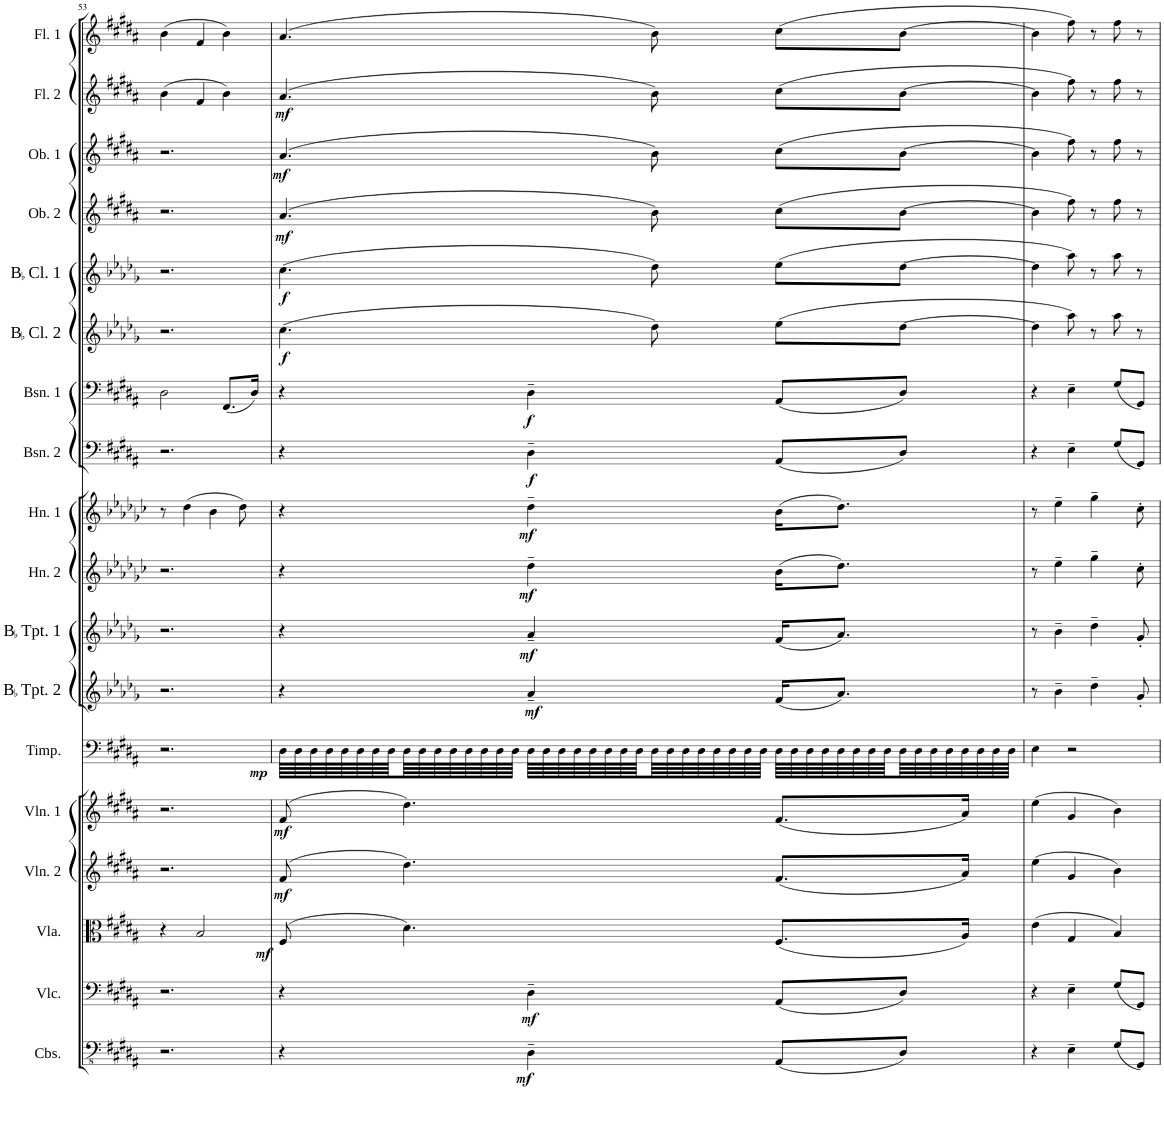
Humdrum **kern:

**kern	**dynam	**kern	**dynam	**kern	**dynam	**kern	**dynam	**kern	**dynam	**kern	**dynam	**kern	**dynam	**kern	**dynam	**kern	**dynam	**kern	**dynam	**kern	**dynam	**kern	**dynam	**kern	**dynam	**kern	**dynam	**kern	**dynam	**kern	**dynam	**kern	**dynam	**kern
*part18	*part18	*part17	*part17	*part16	*part16	*part15	*part15	*part14	*part14	*part13	*part13	*part12	*part12	*part11	*part11	*part10	*part10	*part9	*part9	*part8	*part8	*part7	*part7	*part6	*part6	*part5	*part5	*part4	*part4	*part3	*part3	*part2	*part2	*part1
*staff18	*staff18	*staff17	*staff17	*staff16	*staff16	*staff15	*staff15	*staff14	*staff14	*staff13	*staff13	*staff12	*staff12	*staff11	*staff11	*staff10	*staff10	*staff9	*staff9	*staff8	*staff8	*staff7	*staff7	*staff6	*staff6	*staff5	*staff5	*staff4	*staff4	*staff3	*staff3	*staff2	*staff2	*staff1
*I"Contrabass	*	*I"Violoncello	*	*I"Viola	*	*I"Violin 2	*	*I"Violin 1	*	*I"Timpani (D#, F#, E)	*	*I"BaccidentalFlat Trumpet 2	*	*I"BaccidentalFlat Trumpet 1	*	*I"Horn 2	*	*I"Horn 1	*	*I"Bassoon 2	*	*I"Bassoon 1	*	*I"BaccidentalFlat Clarinet 2	*	*I"BaccidentalFlat Clarinet 1	*	*I"Oboe 2	*	*I"Oboe 1	*	*I"Flute 2	*	*I"Flute 1
*I'Cbs.	*	*I'Vlc.	*	*I'Vla.	*	*I'Vln. 2	*	*I'Vln. 1	*	*I'Timp.	*	*I'BaccidentalFlat Tpt. 2	*	*I'BaccidentalFlat Tpt. 1	*	*I'Hn. 2	*	*I'Hn. 1	*	*I'Bsn. 2	*	*I'Bsn. 1	*	*I'BaccidentalFlat Cl. 2	*	*I'BaccidentalFlat Cl. 1	*	*I'Ob. 2	*	*I'Ob. 1	*	*I'Fl. 2	*	*I'Fl. 1
!!LO:PB:g=z
*clefFv4	*	*clefF4	*	*clefC3	*	*clefG2	*	*clefG2	*	*clefF4	*	*clefG2	*	*clefG2	*	*clefG2	*	*clefG2	*	*clefF4	*	*clefF4	*	*clefG2	*	*clefG2	*	*clefG2	*	*clefG2	*	*clefG2	*	*clefG2
*	*	*	*	*	*	*	*	*	*	*	*	*Trd1c2	*	*Trd1c2	*	*Trd4c7	*	*Trd4c7	*	*	*	*	*	*Trd1c2	*	*Trd1c2	*	*	*	*	*	*	*	*
*k[f#c#g#d#a#]	*	*k[f#c#g#d#a#]	*	*k[f#c#g#d#a#]	*	*k[f#c#g#d#a#]	*	*k[f#c#g#d#a#]	*	*k[f#c#g#d#a#]	*	*k[b-e-a-d-g-]	*	*k[b-e-a-d-g-]	*	*k[b-e-a-d-g-c-]	*	*k[b-e-a-d-g-c-]	*	*k[f#c#g#d#a#]	*	*k[f#c#g#d#a#]	*	*k[b-e-a-d-g-]	*	*k[b-e-a-d-g-]	*	*k[f#c#g#d#a#]	*	*k[f#c#g#d#a#]	*	*k[f#c#g#d#a#]	*	*k[f#c#g#d#a#]
*M3/4	*	*M3/4	*	*M3/4	*	*M3/4	*	*M3/4	*	*M3/4	*	*M3/4	*	*M3/4	*	*M3/4	*	*M3/4	*	*M3/4	*	*M3/4	*	*M3/4	*	*M3/4	*	*M3/4	*	*M3/4	*	*M3/4	*	*M3/4
=53	=53	=53	=53	=53	=53	=53	=53	=53	=53	=53	=53	=53	=53	=53	=53	=53	=53	=53	=53	=53	=53	=53	=53	=53	=53	=53	=53	=53	=53	=53	=53	=53	=53	=53
2.r	.	2.r	.	4r	.	2.r	.	2.r	.	2.r	.	2.r	.	2.r	.	2.r	.	8r	.	2.r	.	2D#\	.	2.r	.	2.r	.	2.r	.	2.r	.	(4b\	.	(4b\
.	.	.	.	.	.	.	.	.	.	.	.	.	.	.	.	.	.	(4dd-\	.	.	.	.	.	.	.	.	.	.	.	.	.	.	.	.
.	.	.	.	2B/	.	.	.	.	.	.	.	.	.	.	.	.	.	.	.	.	.	.	.	.	.	.	.	.	.	.	.	4f#/	.	4f#/
.	.	.	.	.	.	.	.	.	.	.	.	.	.	.	.	.	.	4b-\	.	.	.	.	.	.	.	.	.	.	.	.	.	.	.	.
.	.	.	.	.	.	.	.	.	.	.	.	.	.	.	.	.	.	.	.	.	.	(8.FF#/L	.	.	.	.	.	.	.	.	.	4b\)	.	4b\)
.	.	.	.	.	.	.	.	.	.	.	.	.	.	.	.	.	.	8dd-\)	.	.	.	.	.	.	.	.	.	.	.	.	.	.	.	.
.	.	.	.	.	.	.	.	.	.	.	.	.	.	.	.	.	.	.	.	.	.	16D#/Jk)	.	.	.	.	.	.	.	.	.	.	.	.
=54	=54	=54	=54	=54	=54	=54	=54	=54	=54	=54	=54	=54	=54	=54	=54	=54	=54	=54	=54	=54	=54	=54	=54	=54	=54	=54	=54	=54	=54	=54	=54	=54	=54	=54
!	!	!	!	!	!LO:DY:b	!	!LO:DY:b	!	!LO:DY:b	!	!LO:DY:b	!	!	!	!	!	!	!	!	!	!	!	!	!	!LO:DY:b	!	!LO:DY:b	!	!LO:DY:b	!	!LO:DY:b	!	!LO:DY:b	!
4r	.	4r	.	(8F#/	mf	(8f#/	mf	(8f#/	mf	64D#\LLLL	mp	4r	.	4r	.	4r	.	4r	.	4r	.	4r	.	(4.cc\	f	(4.cc\	f	(4.a#/	mf	(4.a#/	mf	(4.a#/	mf	(4.a#/
.	.	.	.	.	.	.	.	.	.	64D#\	.	.	.	.	.	.	.	.	.	.	.	.	.	.	.	.	.	.	.	.	.	.	.	.
.	.	.	.	.	.	.	.	.	.	64D#\	.	.	.	.	.	.	.	.	.	.	.	.	.	.	.	.	.	.	.	.	.	.	.	.
.	.	.	.	.	.	.	.	.	.	64D#\	.	.	.	.	.	.	.	.	.	.	.	.	.	.	.	.	.	.	.	.	.	.	.	.
.	.	.	.	.	.	.	.	.	.	64D#\	.	.	.	.	.	.	.	.	.	.	.	.	.	.	.	.	.	.	.	.	.	.	.	.
.	.	.	.	.	.	.	.	.	.	64D#\	.	.	.	.	.	.	.	.	.	.	.	.	.	.	.	.	.	.	.	.	.	.	.	.
.	.	.	.	.	.	.	.	.	.	64D#\	.	.	.	.	.	.	.	.	.	.	.	.	.	.	.	.	.	.	.	.	.	.	.	.
.	.	.	.	.	.	.	.	.	.	64D#\	.	.	.	.	.	.	.	.	.	.	.	.	.	.	.	.	.	.	.	.	.	.	.	.
.	.	.	.	4.d#\)	.	4.dd#\)	.	4.dd#\)	.	64D#\	.	.	.	.	.	.	.	.	.	.	.	.	.	.	.	.	.	.	.	.	.	.	.	.
.	.	.	.	.	.	.	.	.	.	64D#\	.	.	.	.	.	.	.	.	.	.	.	.	.	.	.	.	.	.	.	.	.	.	.	.
.	.	.	.	.	.	.	.	.	.	64D#\	.	.	.	.	.	.	.	.	.	.	.	.	.	.	.	.	.	.	.	.	.	.	.	.
.	.	.	.	.	.	.	.	.	.	64D#\	.	.	.	.	.	.	.	.	.	.	.	.	.	.	.	.	.	.	.	.	.	.	.	.
.	.	.	.	.	.	.	.	.	.	64D#\	.	.	.	.	.	.	.	.	.	.	.	.	.	.	.	.	.	.	.	.	.	.	.	.
.	.	.	.	.	.	.	.	.	.	64D#\	.	.	.	.	.	.	.	.	.	.	.	.	.	.	.	.	.	.	.	.	.	.	.	.
.	.	.	.	.	.	.	.	.	.	64D#\	.	.	.	.	.	.	.	.	.	.	.	.	.	.	.	.	.	.	.	.	.	.	.	.
.	.	.	.	.	.	.	.	.	.	64D#\JJJJ	.	.	.	.	.	.	.	.	.	.	.	.	.	.	.	.	.	.	.	.	.	.	.	.
!	!LO:DY:b	!	!LO:DY:b	!	!	!	!	!	!	!	!	!	!LO:DY:b	!	!LO:DY:b	!	!LO:DY:b	!	!LO:DY:b	!	!LO:DY:b	!	!LO:DY:b	!	!	!	!	!	!	!	!	!	!	!
4DD#~\	mf	4D#~\	mf	.	.	.	.	.	.	64D#\LLLL	.	4a-~/	mf	4a-~/	mf	4dd-~\	mf	4dd-~\	mf	4D#~\	f	4D#~\	f	.	.	.	.	.	.	.	.	.	.	.
.	.	.	.	.	.	.	.	.	.	64D#\	.	.	.	.	.	.	.	.	.	.	.	.	.	.	.	.	.	.	.	.	.	.	.	.
.	.	.	.	.	.	.	.	.	.	64D#\	.	.	.	.	.	.	.	.	.	.	.	.	.	.	.	.	.	.	.	.	.	.	.	.
.	.	.	.	.	.	.	.	.	.	64D#\	.	.	.	.	.	.	.	.	.	.	.	.	.	.	.	.	.	.	.	.	.	.	.	.
.	.	.	.	.	.	.	.	.	.	64D#\	.	.	.	.	.	.	.	.	.	.	.	.	.	.	.	.	.	.	.	.	.	.	.	.
.	.	.	.	.	.	.	.	.	.	64D#\	.	.	.	.	.	.	.	.	.	.	.	.	.	.	.	.	.	.	.	.	.	.	.	.
.	.	.	.	.	.	.	.	.	.	64D#\	.	.	.	.	.	.	.	.	.	.	.	.	.	.	.	.	.	.	.	.	.	.	.	.
.	.	.	.	.	.	.	.	.	.	64D#\	.	.	.	.	.	.	.	.	.	.	.	.	.	.	.	.	.	.	.	.	.	.	.	.
.	.	.	.	.	.	.	.	.	.	64D#\	.	.	.	.	.	.	.	.	.	.	.	.	.	8dd-\)	.	8dd-\)	.	8b\)	.	8b\)	.	8b\)	.	8b\)
.	.	.	.	.	.	.	.	.	.	64D#\	.	.	.	.	.	.	.	.	.	.	.	.	.	.	.	.	.	.	.	.	.	.	.	.
.	.	.	.	.	.	.	.	.	.	64D#\	.	.	.	.	.	.	.	.	.	.	.	.	.	.	.	.	.	.	.	.	.	.	.	.
.	.	.	.	.	.	.	.	.	.	64D#\	.	.	.	.	.	.	.	.	.	.	.	.	.	.	.	.	.	.	.	.	.	.	.	.
.	.	.	.	.	.	.	.	.	.	64D#\	.	.	.	.	.	.	.	.	.	.	.	.	.	.	.	.	.	.	.	.	.	.	.	.
.	.	.	.	.	.	.	.	.	.	64D#\	.	.	.	.	.	.	.	.	.	.	.	.	.	.	.	.	.	.	.	.	.	.	.	.
.	.	.	.	.	.	.	.	.	.	64D#\	.	.	.	.	.	.	.	.	.	.	.	.	.	.	.	.	.	.	.	.	.	.	.	.
.	.	.	.	.	.	.	.	.	.	64D#\JJJJ	.	.	.	.	.	.	.	.	.	.	.	.	.	.	.	.	.	.	.	.	.	.	.	.
(8AAA#/L	.	(8AA#/L	.	(8.F#/L	.	(8.f#/L	.	(8.f#/L	.	64D#\LLLL	.	(16f/KL	.	(16f/KL	.	(16b-\KL	.	(16b-\KL	.	(8AA#/L	.	(8AA#/L	.	(8ee-\L	.	(8ee-\L	.	(8cc#\L	.	(8cc#\L	.	(8cc#\L	.	(8cc#\L
.	.	.	.	.	.	.	.	.	.	64D#\	.	.	.	.	.	.	.	.	.	.	.	.	.	.	.	.	.	.	.	.	.	.	.	.
.	.	.	.	.	.	.	.	.	.	64D#\	.	.	.	.	.	.	.	.	.	.	.	.	.	.	.	.	.	.	.	.	.	.	.	.
.	.	.	.	.	.	.	.	.	.	64D#\	.	.	.	.	.	.	.	.	.	.	.	.	.	.	.	.	.	.	.	.	.	.	.	.
.	.	.	.	.	.	.	.	.	.	64D#\	.	8.a-/J)	.	8.a-/J)	.	8.dd-\J)	.	8.dd-\J)	.	.	.	.	.	.	.	.	.	.	.	.	.	.	.	.
.	.	.	.	.	.	.	.	.	.	64D#\	.	.	.	.	.	.	.	.	.	.	.	.	.	.	.	.	.	.	.	.	.	.	.	.
.	.	.	.	.	.	.	.	.	.	64D#\	.	.	.	.	.	.	.	.	.	.	.	.	.	.	.	.	.	.	.	.	.	.	.	.
.	.	.	.	.	.	.	.	.	.	64D#\	.	.	.	.	.	.	.	.	.	.	.	.	.	.	.	.	.	.	.	.	.	.	.	.
8DD#/J)	.	8D#/J)	.	.	.	.	.	.	.	64D#\	.	.	.	.	.	.	.	.	.	8D#/J)	.	8D#/J)	.	[8dd-\J	.	[8dd-\J	.	[8b\J	.	[8b\J	.	[8b\J	.	[8b\J
.	.	.	.	.	.	.	.	.	.	64D#\	.	.	.	.	.	.	.	.	.	.	.	.	.	.	.	.	.	.	.	.	.	.	.	.
.	.	.	.	.	.	.	.	.	.	64D#\	.	.	.	.	.	.	.	.	.	.	.	.	.	.	.	.	.	.	.	.	.	.	.	.
.	.	.	.	.	.	.	.	.	.	64D#\	.	.	.	.	.	.	.	.	.	.	.	.	.	.	.	.	.	.	.	.	.	.	.	.
.	.	.	.	16A#/Jk)	.	16a#/Jk)	.	16a#/Jk)	.	64D#\	.	.	.	.	.	.	.	.	.	.	.	.	.	.	.	.	.	.	.	.	.	.	.	.
.	.	.	.	.	.	.	.	.	.	64D#\	.	.	.	.	.	.	.	.	.	.	.	.	.	.	.	.	.	.	.	.	.	.	.	.
.	.	.	.	.	.	.	.	.	.	64D#\	.	.	.	.	.	.	.	.	.	.	.	.	.	.	.	.	.	.	.	.	.	.	.	.
.	.	.	.	.	.	.	.	.	.	64D#\JJJJ	.	.	.	.	.	.	.	.	.	.	.	.	.	.	.	.	.	.	.	.	.	.	.	.
=55	=55	=55	=55	=55	=55	=55	=55	=55	=55	=55	=55	=55	=55	=55	=55	=55	=55	=55	=55	=55	=55	=55	=55	=55	=55	=55	=55	=55	=55	=55	=55	=55	=55	=55
4r	.	4r	.	(4e\	.	(4ee\	.	(4ee\	.	4E\	.	8r	.	8r	.	8r	.	8r	.	4r	.	4r	.	4dd-\]	.	4dd-\]	.	4b\]	.	4b\]	.	4b\]	.	4b\]
.	.	.	.	.	.	.	.	.	.	.	.	4b-~\	.	4b-~\	.	4ee-~\	.	4ee-~\	.	.	.	.	.	.	.	.	.	.	.	.	.	.	.	.
4EE~\	.	4E~\	.	4G#/	.	4g#/	.	4g#/	.	2r	.	.	.	.	.	.	.	.	.	4E~\	.	4E~\	.	8aa-\)	.	8aa-\)	.	8ff#\)	.	8ff#\)	.	8ff#\)	.	8ff#\)
.	.	.	.	.	.	.	.	.	.	.	.	4dd-~\	.	4dd-~\	.	4gg-~\	.	4gg-~\	.	.	.	.	.	8r	.	8r	.	8r	.	8r	.	8r	.	8r
(8GG#/L	.	(8G#/L	.	4B/)	.	4b\)	.	4b\)	.	.	.	.	.	.	.	.	.	.	.	(8G#/L	.	(8G#/L	.	8aa-\	.	8aa-\	.	8ff#\	.	8ff#\	.	8ff#\	.	8ff#\
8GGG#/J)	.	8GG#/J)	.	.	.	.	.	.	.	.	.	8g-'/	.	8g-'/	.	8cc-'\	.	8cc-'\	.	8GG#/J)	.	8GG#/J)	.	8r	.	8r	.	8r	.	8r	.	8r	.	8r
=	=	=	=	=	=	=	=	=	=	=	=	=	=	=	=	=	=	=	=	=	=	=	=	=	=	=	=	=	=	=	=	=	=	=
*-	*-	*-	*-	*-	*-	*-	*-	*-	*-	*-	*-	*-	*-	*-	*-	*-	*-	*-	*-	*-	*-	*-	*-	*-	*-	*-	*-	*-	*-	*-	*-	*-	*-	*-
